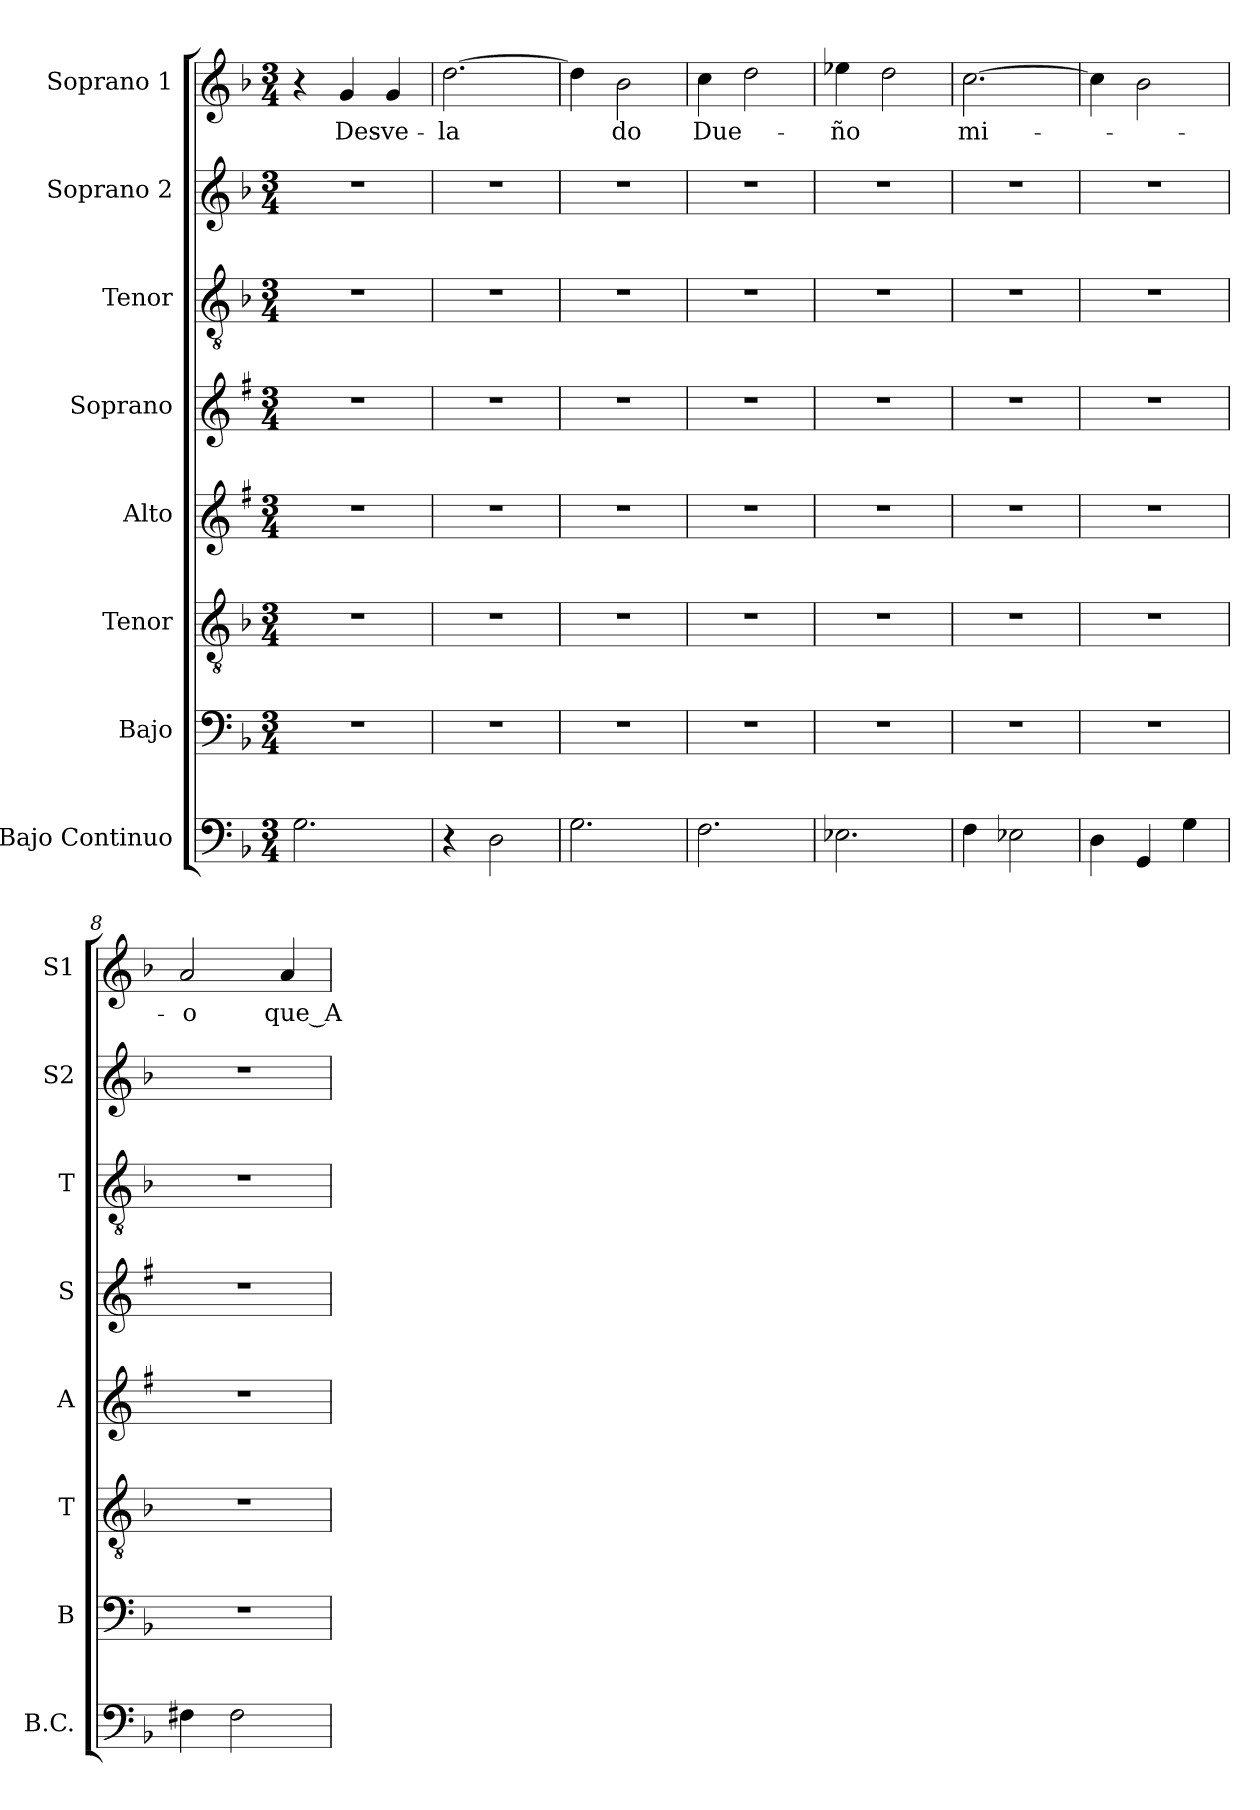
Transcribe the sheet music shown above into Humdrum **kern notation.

**kern	**kern	**kern	**kern	**kern	**kern	**kern	**kern	**text
*part8	*part7	*part6	*part5	*part4	*part3	*part2	*part1	*part1
*staff8	*staff7	*staff6	*staff5	*staff4	*staff3	*staff2	*staff1	*staff1
*I"Bajo Continuo	*I"Bajo	*I"Tenor	*I"Alto	*I"Soprano	*I"Tenor	*I"Soprano 2	*I"Soprano 1	*
*I'B.C.	*I'B	*I'T	*I'A	*I'S	*I'T	*I'S2	*I'S1	*
*clefF4	*clefF4	*clefGv2	*clefG2	*clefG2	*clefGv2	*clefG2	*clefG2	*
*	*	*	*ITrd1c2	*ITrd1c2	*	*	*	*
*k[b-]	*k[b-]	*k[b-]	*k[b-]	*k[b-]	*k[b-]	*k[b-]	*k[b-]	*
*F:	*F:	*F:	*F:	*F:	*F:	*F:	*F:	*
*M3/4	*M3/4	*M3/4	*M3/4	*M3/4	*M3/4	*M3/4	*M3/4	*
=1	=1	=1	=1	=1	=1	=1	=1	=1
2.G\	2.r	2.r	2.r	2.r	2.r	2.r	4r	.
.	.	.	.	.	.	.	4g/	Des-
.	.	.	.	.	.	.	4g/	-ve-
=2	=2	=2	=2	=2	=2	=2	=2	=2
4r	2.r	2.r	2.r	2.r	2.r	2.r	[2.dd\	-la
2D\	.	.	.	.	.	.	.	.
=3	=3	=3	=3	=3	=3	=3	=3	=3
2.G\	2.r	2.r	2.r	2.r	2.r	2.r	4dd\]	.
.	.	.	.	.	.	.	2b-\	do
=4	=4	=4	=4	=4	=4	=4	=4	=4
2.F\	2.r	2.r	2.r	2.r	2.r	2.r	4cc\	Due-
.	.	.	.	.	.	.	2dd\	.
=5	=5	=5	=5	=5	=5	=5	=5	=5
2.E-X\	2.r	2.r	2.r	2.r	2.r	2.r	4ee-X\	-ño
.	.	.	.	.	.	.	2dd\	.
=6	=6	=6	=6	=6	=6	=6	=6	=6
4F\	2.r	2.r	2.r	2.r	2.r	2.r	[2.cc\	mi-
2E-X\	.	.	.	.	.	.	.	.
=7	=7	=7	=7	=7	=7	=7	=7	=7
4D\	2.r	2.r	2.r	2.r	2.r	2.r	4cc\]	.
4GG/	.	.	.	.	.	.	2b-\	.
4G\	.	.	.	.	.	.	.	.
!!LO:PB:g=z
=8	=8	=8	=8	=8	=8	=8	=8	=8
4F#X\	2.r	2.r	2.r	2.r	2.r	2.r	2a/	-o
2F#\	.	.	.	.	.	.	.	.
.	.	.	.	.	.	.	4a/	que_A
=	=	=	=	=	=	=	=	=
*-	*-	*-	*-	*-	*-	*-	*-	*-
